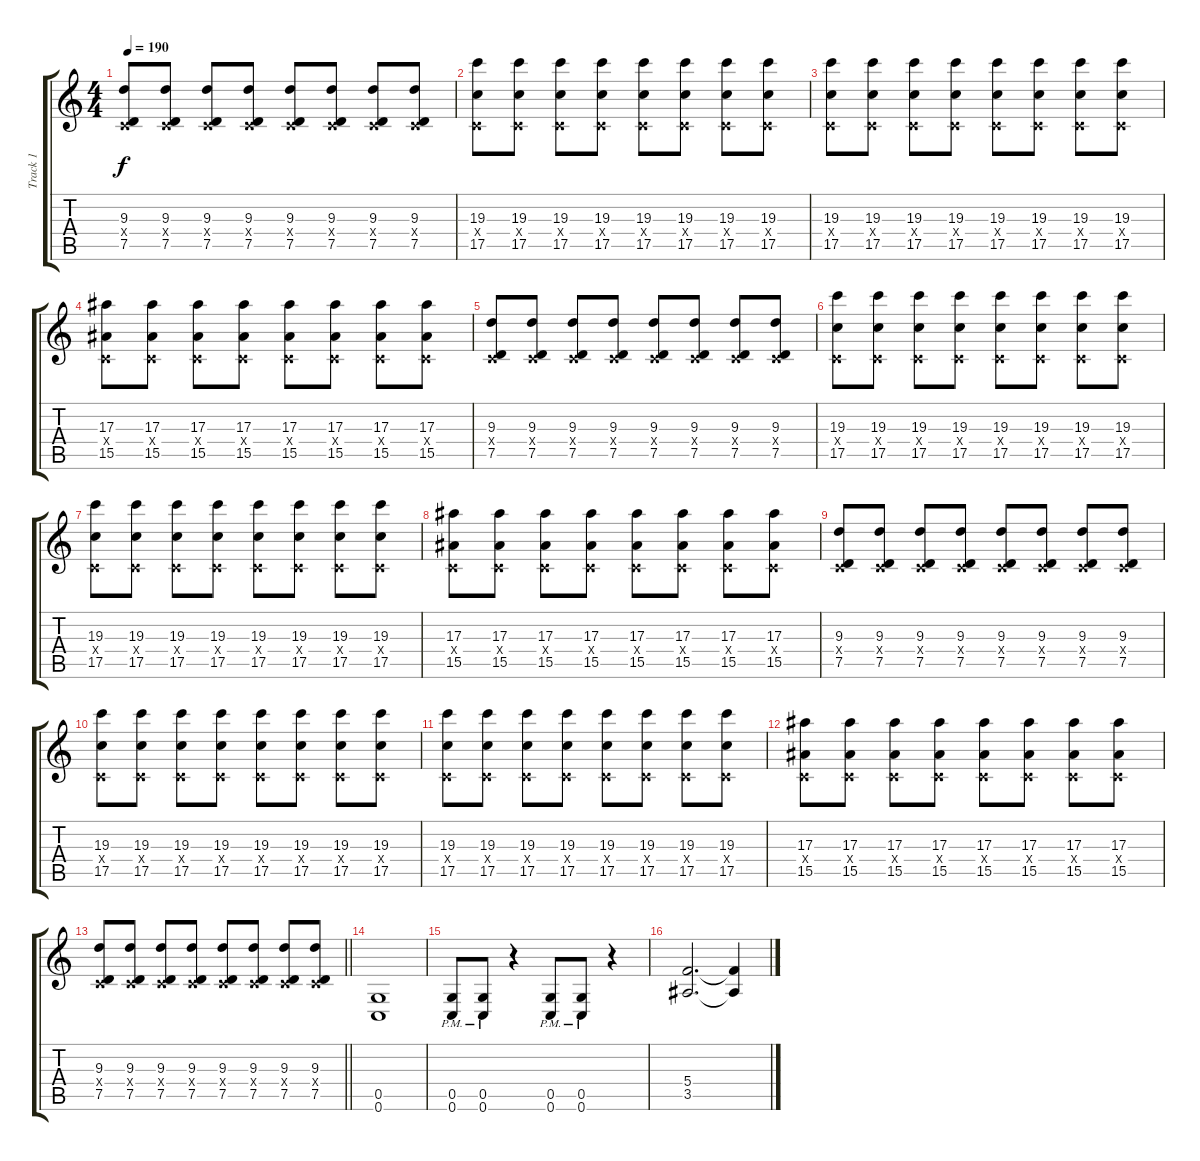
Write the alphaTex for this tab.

\track ("Track 1" "Track 1") {instrument distortionguitar}
\staff {score tabs}
\tuning (D4 A3 F3 C3 G2 C2) {hide}
\ts (4 4)
\tempo 190
\clef g2
\ks c
(9.3 0.4{x} 7.5).8{dy f} (9.3 0.4{x} 7.5).8 (9.3 0.4{x} 7.5).8 (9.3 0.4{x} 7.5).8 (9.3 0.4{x} 7.5).8 (9.3 0.4{x} 7.5).8 (9.3 0.4{x} 7.5).8 (9.3 0.4{x} 7.5).8 |
(19.3 0.4{x} 17.5).8 (19.3 0.4{x} 17.5).8 (19.3 0.4{x} 17.5).8 (19.3 0.4{x} 17.5).8 (19.3 0.4{x} 17.5).8 (19.3 0.4{x} 17.5).8 (19.3 0.4{x} 17.5).8 (19.3 0.4{x} 17.5).8 |
(19.3 0.4{x} 17.5).8 (19.3 0.4{x} 17.5).8 (19.3 0.4{x} 17.5).8 (19.3 0.4{x} 17.5).8 (19.3 0.4{x} 17.5).8 (19.3 0.4{x} 17.5).8 (19.3 0.4{x} 17.5).8 (19.3 0.4{x} 17.5).8 |
(17.3 0.4{x} 15.5).8 (17.3 0.4{x} 15.5).8 (17.3 0.4{x} 15.5).8 (17.3 0.4{x} 15.5).8 (17.3 0.4{x} 15.5).8 (17.3 0.4{x} 15.5).8 (17.3 0.4{x} 15.5).8 (17.3 0.4{x} 15.5).8 |
(9.3 0.4{x} 7.5).8 (9.3 0.4{x} 7.5).8 (9.3 0.4{x} 7.5).8 (9.3 0.4{x} 7.5).8 (9.3 0.4{x} 7.5).8 (9.3 0.4{x} 7.5).8 (9.3 0.4{x} 7.5).8 (9.3 0.4{x} 7.5).8 |
(19.3 0.4{x} 17.5).8 (19.3 0.4{x} 17.5).8 (19.3 0.4{x} 17.5).8 (19.3 0.4{x} 17.5).8 (19.3 0.4{x} 17.5).8 (19.3 0.4{x} 17.5).8 (19.3 0.4{x} 17.5).8 (19.3 0.4{x} 17.5).8 |
(19.3 0.4{x} 17.5).8 (19.3 0.4{x} 17.5).8 (19.3 0.4{x} 17.5).8 (19.3 0.4{x} 17.5).8 (19.3 0.4{x} 17.5).8 (19.3 0.4{x} 17.5).8 (19.3 0.4{x} 17.5).8 (19.3 0.4{x} 17.5).8 |
(17.3 0.4{x} 15.5).8 (17.3 0.4{x} 15.5).8 (17.3 0.4{x} 15.5).8 (17.3 0.4{x} 15.5).8 (17.3 0.4{x} 15.5).8 (17.3 0.4{x} 15.5).8 (17.3 0.4{x} 15.5).8 (17.3 0.4{x} 15.5).8 |
(9.3 0.4{x} 7.5).8 (9.3 0.4{x} 7.5).8 (9.3 0.4{x} 7.5).8 (9.3 0.4{x} 7.5).8 (9.3 0.4{x} 7.5).8 (9.3 0.4{x} 7.5).8 (9.3 0.4{x} 7.5).8 (9.3 0.4{x} 7.5).8 |
(19.3 0.4{x} 17.5).8 (19.3 0.4{x} 17.5).8 (19.3 0.4{x} 17.5).8 (19.3 0.4{x} 17.5).8 (19.3 0.4{x} 17.5).8 (19.3 0.4{x} 17.5).8 (19.3 0.4{x} 17.5).8 (19.3 0.4{x} 17.5).8 |
(19.3 0.4{x} 17.5).8 (19.3 0.4{x} 17.5).8 (19.3 0.4{x} 17.5).8 (19.3 0.4{x} 17.5).8 (19.3 0.4{x} 17.5).8 (19.3 0.4{x} 17.5).8 (19.3 0.4{x} 17.5).8 (19.3 0.4{x} 17.5).8 |
(17.3 0.4{x} 15.5).8 (17.3 0.4{x} 15.5).8 (17.3 0.4{x} 15.5).8 (17.3 0.4{x} 15.5).8 (17.3 0.4{x} 15.5).8 (17.3 0.4{x} 15.5).8 (17.3 0.4{x} 15.5).8 (17.3 0.4{x} 15.5).8 |
\barLineRight lightlight
(9.3 0.4{x} 7.5).8 (9.3 0.4{x} 7.5).8 (9.3 0.4{x} 7.5).8 (9.3 0.4{x} 7.5).8 (9.3 0.4{x} 7.5).8 (9.3 0.4{x} 7.5).8 (9.3 0.4{x} 7.5).8 (9.3 0.4{x} 7.5).8 |
\section ("" "")
(0.5 0.6).1 |
(0.5{pm} 0.6{pm}).8 (0.5{pm} 0.6{pm}).8 r.4 (0.5{pm} 0.6{pm}).8 (0.5{pm} 0.6{pm}).8 r.4 |
(5.4 3.5).2{d} (5.4{t} 3.5{t}).4
